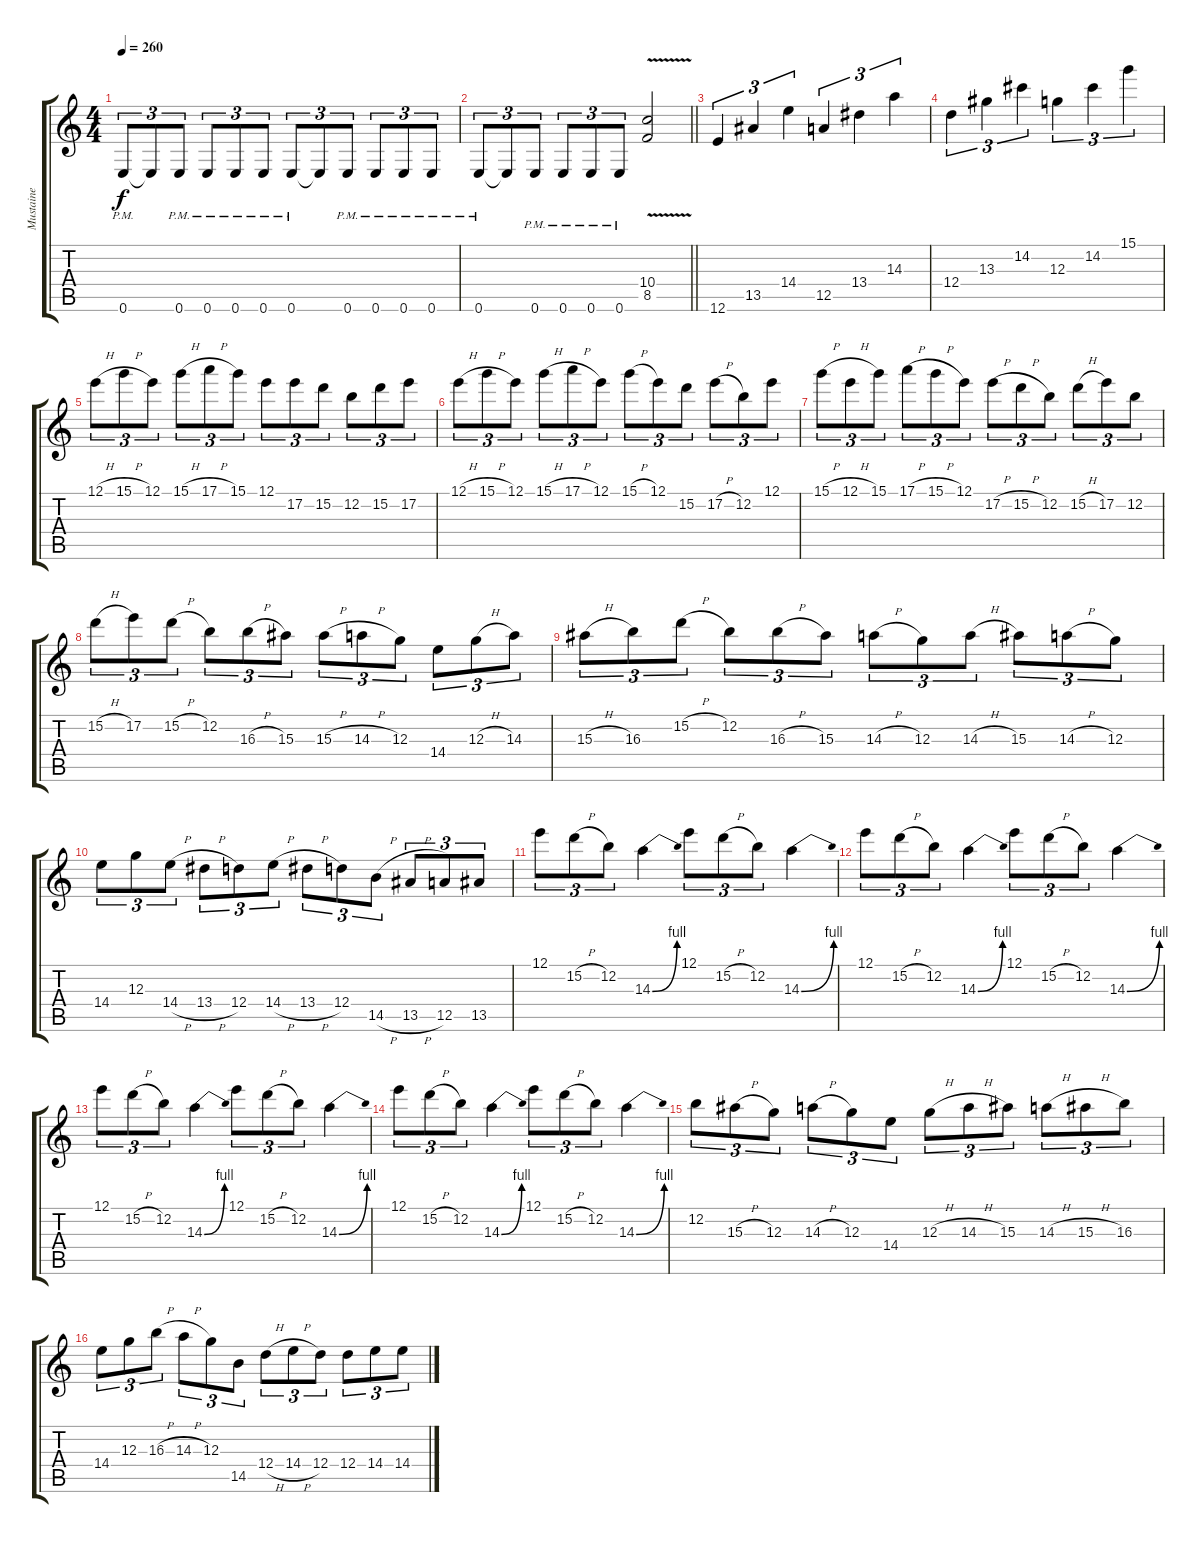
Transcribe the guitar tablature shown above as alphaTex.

\track ("Mustaine" "Mustaine") {instrument distortionguitar}
\staff {score tabs}
\tuning (E4 B3 G3 D3 A2 E2) {hide}
\ts (4 4)
\tempo 260
\clef g2
\ks c
0.6{pm}.8{tu (3 2) dy f} 0.6{t}.8{tu (3 2)} 0.6{pm}.8{tu (3 2)} 0.6{pm}.8{tu (3 2)} 0.6{pm}.8{tu (3 2)} 0.6{pm}.8{tu (3 2)} 0.6{pm}.8{tu (3 2)} 0.6{t}.8{tu (3 2)} 0.6{pm}.8{tu (3 2)} 0.6{pm}.8{tu (3 2)} 0.6{pm}.8{tu (3 2)} 0.6{pm}.8{tu (3 2)} |
\barLineRight lightlight
0.6{pm}.8{tu (3 2)} 0.6{t}.8{tu (3 2)} 0.6{pm}.8{tu (3 2)} 0.6{pm}.8{tu (3 2)} 0.6{pm}.8{tu (3 2)} 0.6{pm}.8{tu (3 2)} (10.4{v} 8.5{v}).2 |
12.6.4{tu (3 2)} 13.5.4{tu (3 2)} 14.4.4{tu (3 2)} 12.5.4{tu (3 2)} 13.4.4{tu (3 2)} 14.3.4{tu (3 2)} |
12.4.4{tu (3 2)} 13.3.4{tu (3 2)} 14.2.4{tu (3 2)} 12.3.4{tu (3 2)} 14.2.4{tu (3 2)} 15.1.4{tu (3 2)} |
12.1{h}.8{tu (3 2)} 15.1{h}.8{tu (3 2)} 12.1.8{tu (3 2)} 15.1{h}.8{tu (3 2)} 17.1{h}.8{tu (3 2)} 15.1.8{tu (3 2)} 12.1.8{tu (3 2)} 17.2.8{tu (3 2)} 15.2.8{tu (3 2)} 12.2.8{tu (3 2)} 15.2.8{tu (3 2)} 17.2.8{tu (3 2)} |
12.1{h}.8{tu (3 2)} 15.1{h}.8{tu (3 2)} 12.1.8{tu (3 2)} 15.1{h}.8{tu (3 2)} 17.1{h}.8{tu (3 2)} 12.1.8{tu (3 2)} 15.1{h}.8{tu (3 2)} 12.1.8{tu (3 2)} 15.2.8{tu (3 2)} 17.2{h}.8{tu (3 2)} 12.2.8{tu (3 2)} 12.1.8{tu (3 2)} |
15.1{h}.8{tu (3 2)} 12.1{h}.8{tu (3 2)} 15.1.8{tu (3 2)} 17.1{h}.8{tu (3 2)} 15.1{h}.8{tu (3 2)} 12.1.8{tu (3 2)} 17.2{h}.8{tu (3 2)} 15.2{h}.8{tu (3 2)} 12.2.8{tu (3 2)} 15.2{h}.8{tu (3 2)} 17.2.8{tu (3 2)} 12.2.8{tu (3 2)} |
15.2{h}.8{tu (3 2)} 17.2.8{tu (3 2)} 15.2{h}.8{tu (3 2)} 12.2.8{tu (3 2)} 16.3{h}.8{tu (3 2)} 15.3.8{tu (3 2)} 15.3{h}.8{tu (3 2)} 14.3{h}.8{tu (3 2)} 12.3.8{tu (3 2)} 14.4.8{tu (3 2)} 12.3{h}.8{tu (3 2)} 14.3.8{tu (3 2)} |
15.3{h}.8{tu (3 2)} 16.3.8{tu (3 2)} 15.2{h}.8{tu (3 2)} 12.2.8{tu (3 2)} 16.3{h}.8{tu (3 2)} 15.3.8{tu (3 2)} 14.3{h}.8{tu (3 2)} 12.3.8{tu (3 2)} 14.3{h}.8{tu (3 2)} 15.3.8{tu (3 2)} 14.3{h}.8{tu (3 2)} 12.3.8{tu (3 2)} |
14.4.8{tu (3 2)} 12.3.8{tu (3 2)} 14.4{h}.8{tu (3 2)} 13.4{h}.8{tu (3 2)} 12.4.8{tu (3 2)} 14.4{h}.8{tu (3 2)} 13.4{h}.8{tu (3 2)} 12.4.8{tu (3 2)} 14.5{h}.8{tu (3 2)} 13.5{h}.8{tu (3 2)} 12.5.8{tu (3 2)} 13.5.8{tu (3 2)} |
12.1.8{tu (3 2)} 15.2{h}.8{tu (3 2)} 12.2.8{tu (3 2)} 14.3{be (bend 0 0 60 4)}.4 12.1.8{tu (3 2)} 15.2{h}.8{tu (3 2)} 12.2.8{tu (3 2)} 14.3{be (bend 0 0 60 4)}.4 |
12.1.8{tu (3 2)} 15.2{h}.8{tu (3 2)} 12.2.8{tu (3 2)} 14.3{be (bend 0 0 60 4)}.4 12.1.8{tu (3 2)} 15.2{h}.8{tu (3 2)} 12.2.8{tu (3 2)} 14.3{be (bend 0 0 60 4)}.4 |
12.1.8{tu (3 2)} 15.2{h}.8{tu (3 2)} 12.2.8{tu (3 2)} 14.3{be (bend 0 0 60 4)}.4 12.1.8{tu (3 2)} 15.2{h}.8{tu (3 2)} 12.2.8{tu (3 2)} 14.3{be (bend 0 0 60 4)}.4 |
12.1.8{tu (3 2)} 15.2{h}.8{tu (3 2)} 12.2.8{tu (3 2)} 14.3{be (bend 0 0 60 4)}.4 12.1.8{tu (3 2)} 15.2{h}.8{tu (3 2)} 12.2.8{tu (3 2)} 14.3{be (bend 0 0 60 4)}.4 |
12.2.8{tu (3 2)} 15.3{h}.8{tu (3 2)} 12.3.8{tu (3 2)} 14.3{h}.8{tu (3 2)} 12.3.8{tu (3 2)} 14.4.8{tu (3 2)} 12.3{h}.8{tu (3 2)} 14.3{h}.8{tu (3 2)} 15.3.8{tu (3 2)} 14.3{h}.8{tu (3 2)} 15.3{h}.8{tu (3 2)} 16.3.8{tu (3 2)} |
14.4.8{tu (3 2)} 12.3.8{tu (3 2)} 16.3{h}.8{tu (3 2)} 14.3{h}.8{tu (3 2)} 12.3.8{tu (3 2)} 14.5.8{tu (3 2)} 12.4{h}.8{tu (3 2)} 14.4{h}.8{tu (3 2)} 12.4.8{tu (3 2)} 12.4.8{tu (3 2)} 14.4.8{tu (3 2)} 14.4.8{tu (3 2)}
